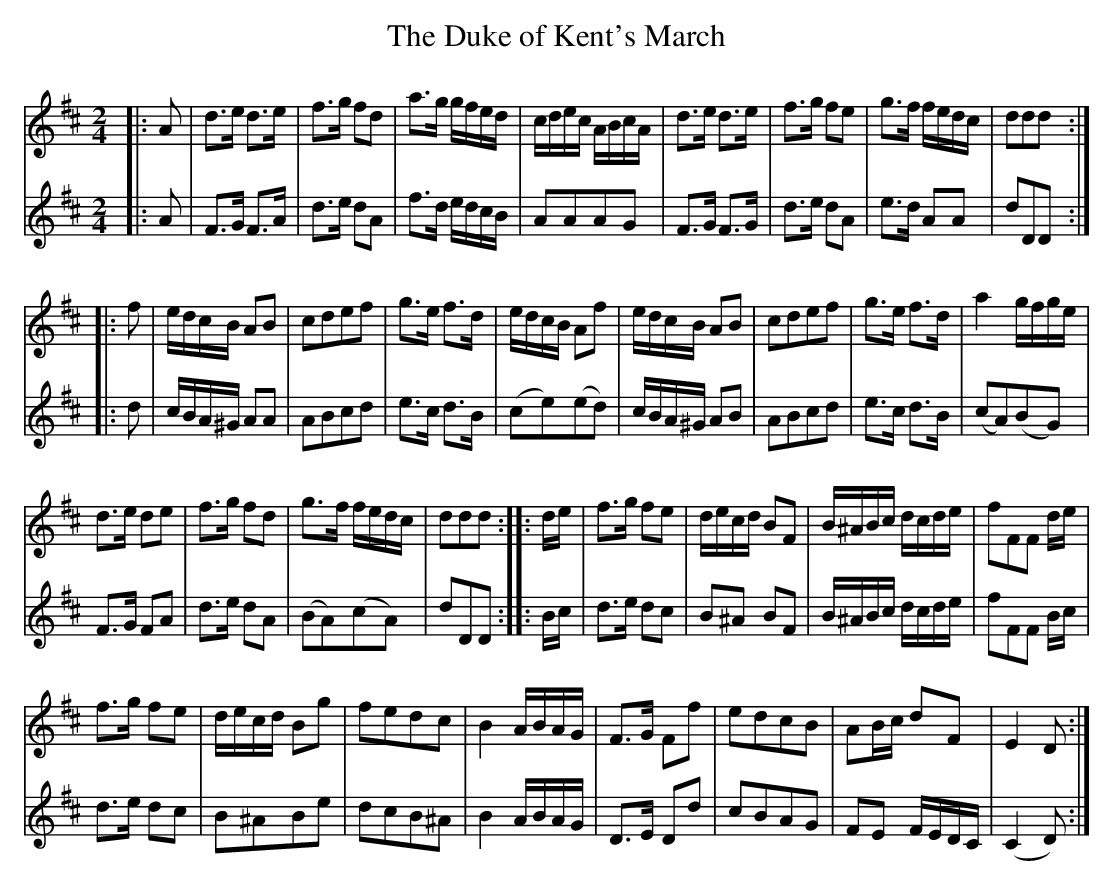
X:1
T:The Duke of Kent's March
M:2/4
L:1/8
K:D
V:1
|:A|d>e d>e|f>g fd|a>g g/f/e/d/|c/d/e/c/ A/B/c/A/|d>e d>e|f>g fe|g>f f/e/d/c/|ddd::
f|e/d/c/B/ AB|cdef|g>e f>d|e/d/c/B/ Af|e/d/c/B/ AB|cdef|g>e f>d|a2 g/f/g/e/|
d>e de|f>g fd|g>f f/e/d/c/|ddd::d/e/|f>g fe|d/e/c/d/ BF|B/^A/B/c/ d/c/d/e/|fFF d/e/|
f>g fe|d/e/c/d/ Bg|fedc|B2 A/B/A/G/|F>G Ff|edcB|AB/c/ dF|E2D:|
V:2
|:A|F>G F>A|d>e dA|f>d e/d/c/B/|AAAG|F>G F>G|d>e dA|e>d AA|dDD::
d|c/B/A/^G/ AA|ABcd|e>c d>B|(ce)(ed)|c/B/A/^G/ AB|ABcd|e>c d>B|(cA)(BG)|
F>G FA|d>e dA|(BA)(cA)|dDD::B/c/|d>e dc|B^A BF|B/^A/B/c/ d/c/d/e/|fFF B/c/|
d>e dc|B^ABe|dcB^A|B2 A/B/A/G/|D>E Dd|cBAG|FE F/E/D/C/|(C2D):|
